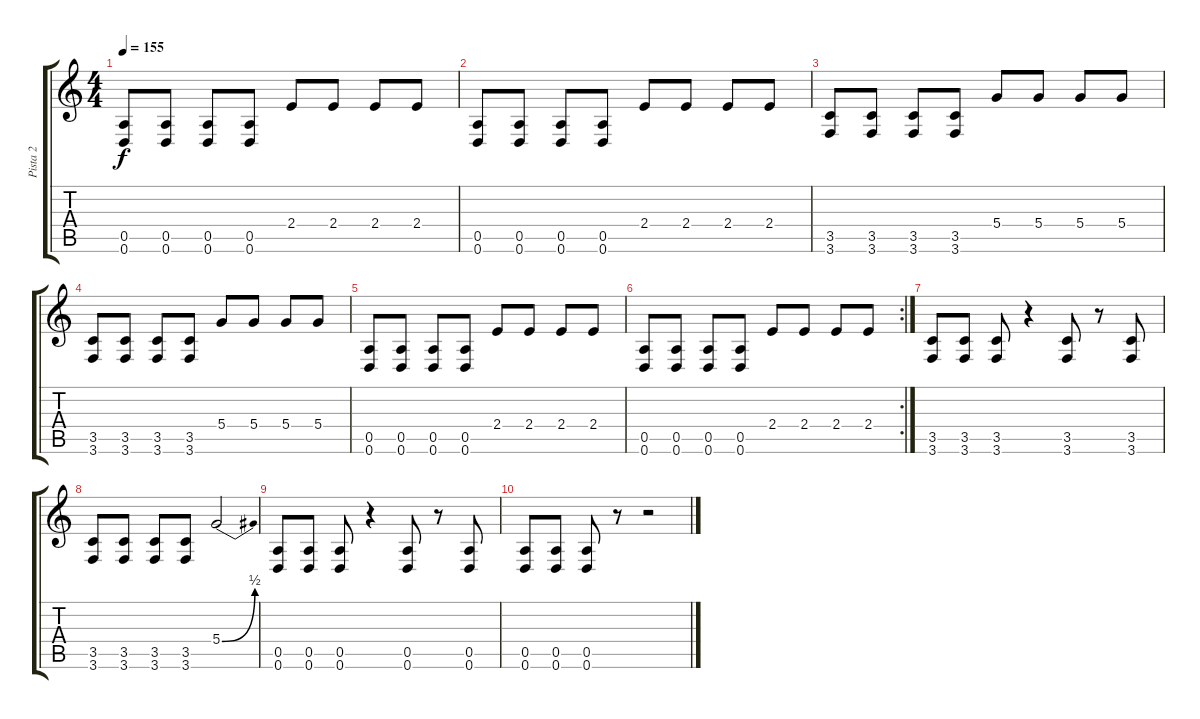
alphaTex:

\track ("Pista 2" "Pista 2") {instrument distortionguitar}
\staff {score tabs}
\tuning (E4 B3 G3 D3 A2 D2) {hide}
\ts (4 4)
\tempo 155
\clef g2
\ks c
(0.5 0.6).8{dy f} (0.5 0.6).8 (0.5 0.6).8 (0.5 0.6).8 2.4.8 2.4.8 2.4.8 2.4.8 |
(0.5 0.6).8 (0.5 0.6).8 (0.5 0.6).8 (0.5 0.6).8 2.4.8 2.4.8 2.4.8 2.4.8 |
(3.5 3.6).8 (3.5 3.6).8 (3.5 3.6).8 (3.5 3.6).8 5.4.8 5.4.8 5.4.8 5.4.8 |
(3.5 3.6).8 (3.5 3.6).8 (3.5 3.6).8 (3.5 3.6).8 5.4.8 5.4.8 5.4.8 5.4.8 |
(0.5 0.6).8 (0.5 0.6).8 (0.5 0.6).8 (0.5 0.6).8 2.4.8 2.4.8 2.4.8 2.4.8 |
\rc 2
(0.5 0.6).8 (0.5 0.6).8 (0.5 0.6).8 (0.5 0.6).8 2.4.8 2.4.8 2.4.8 2.4.8 |
(3.5 3.6).8 (3.5 3.6).8 (3.5 3.6).8 r.4 (3.5 3.6).8 r.8 (3.5 3.6).8 |
(3.5 3.6).8 (3.5 3.6).8 (3.5 3.6).8 (3.5 3.6).8 5.4{be (bend 0 0 60 2)}.2 |
(0.5 0.6).8 (0.5 0.6).8 (0.5 0.6).8 r.4 (0.5 0.6).8 r.8 (0.5 0.6).8 |
(0.5 0.6).8 (0.5 0.6).8 (0.5 0.6).8 r.8 r.2
